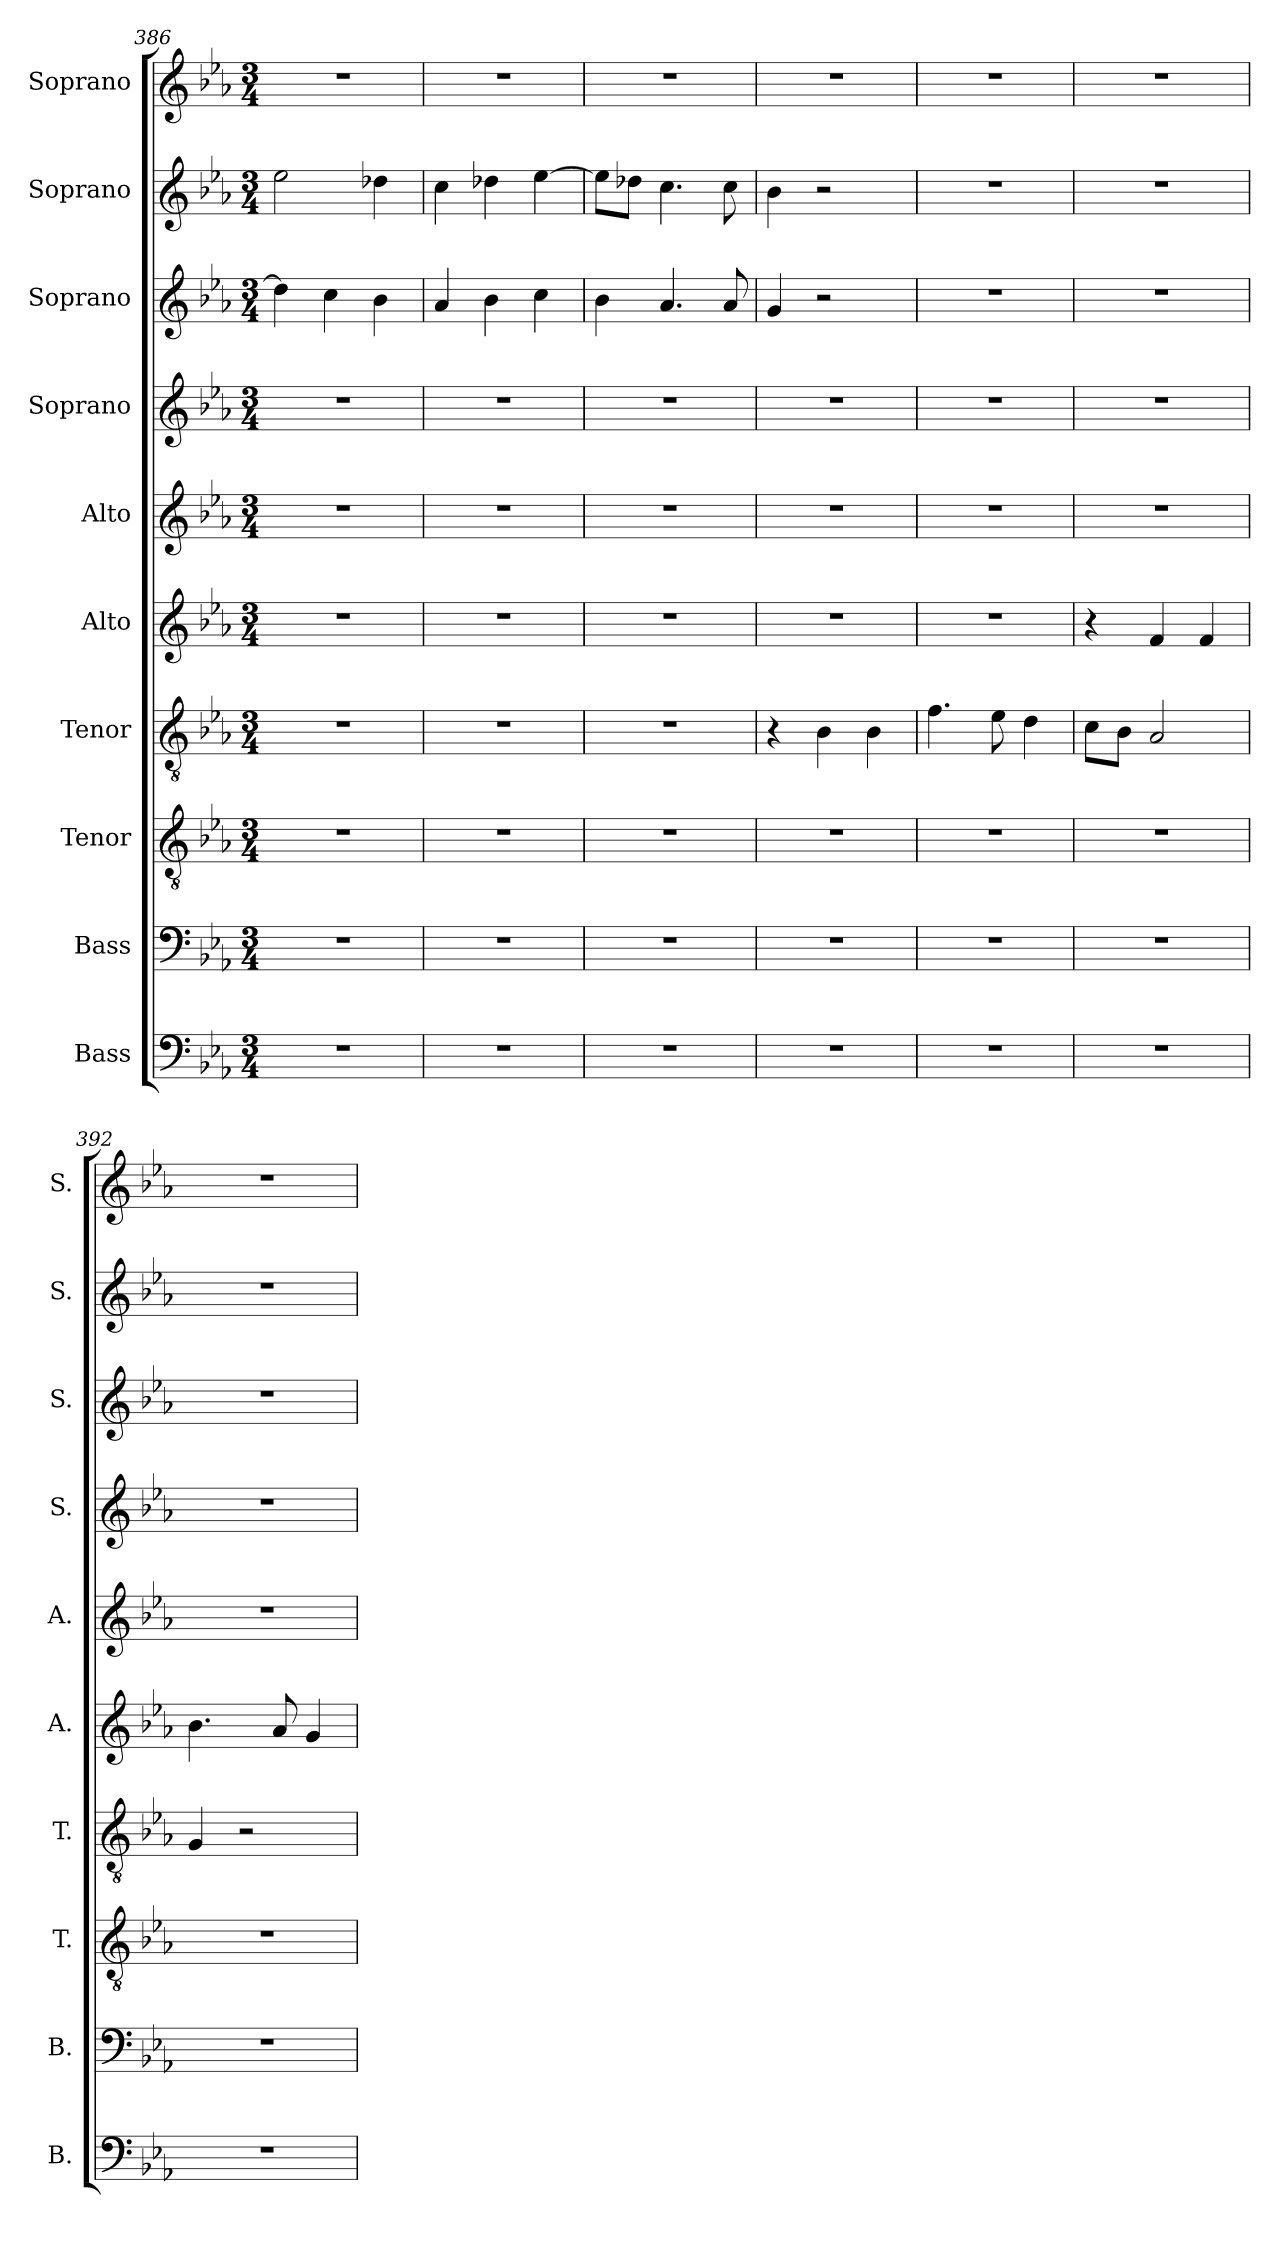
**kern	**kern	**kern	**kern	**kern	**kern	**kern	**kern	**kern	**kern
*part10	*part9	*part8	*part7	*part6	*part5	*part4	*part3	*part2	*part1
*staff10	*staff9	*staff8	*staff7	*staff6	*staff5	*staff4	*staff3	*staff2	*staff1
*I"Bass	*I"Bass	*I"Tenor	*I"Tenor	*I"Alto	*I"Alto	*I"Soprano	*I"Soprano	*I"Soprano	*I"Soprano
*I'B.	*I'B.	*I'T.	*I'T.	*I'A.	*I'A.	*I'S.	*I'S.	*I'S.	*I'S.
*clefF4	*clefF4	*clefGv2	*clefGv2	*clefG2	*clefG2	*clefG2	*clefG2	*clefG2	*clefG2
*k[b-e-a-]	*k[b-e-a-]	*k[b-e-a-]	*k[b-e-a-]	*k[b-e-a-]	*k[b-e-a-]	*k[b-e-a-]	*k[b-e-a-]	*k[b-e-a-]	*k[b-e-a-]
*M3/4	*M3/4	*M3/4	*M3/4	*M3/4	*M3/4	*M3/4	*M3/4	*M3/4	*M3/4
=386	=386	=386	=386	=386	=386	=386	=386	=386	=386
2.r	2.r	2.r	2.r	2.r	2.r	2.r	4dd-\]	2ee-\	2.r
.	.	.	.	.	.	.	4cc\	.	.
.	.	.	.	.	.	.	4b-\	4dd-X\	.
=387	=387	=387	=387	=387	=387	=387	=387	=387	=387
2.r	2.r	2.r	2.r	2.r	2.r	2.r	4a-/	4cc\	2.r
.	.	.	.	.	.	.	4b-\	4dd-X\	.
.	.	.	.	.	.	.	4cc\	[4ee-\	.
=388	=388	=388	=388	=388	=388	=388	=388	=388	=388
2.r	2.r	2.r	2.r	2.r	2.r	2.r	4b-\	8ee-\L]	2.r
.	.	.	.	.	.	.	.	8dd-X\J	.
.	.	.	.	.	.	.	4.a-/	4.cc\	.
.	.	.	.	.	.	.	8a-/	8cc\	.
=389	=389	=389	=389	=389	=389	=389	=389	=389	=389
2.r	2.r	2.r	4r	2.r	2.r	2.r	4g/	4b-\	2.r
.	.	.	4B-\	.	.	.	2r	2r	.
.	.	.	4B-\	.	.	.	.	.	.
=390	=390	=390	=390	=390	=390	=390	=390	=390	=390
2.r	2.r	2.r	4.f\	2.r	2.r	2.r	2.r	2.r	2.r
.	.	.	8e-\	.	.	.	.	.	.
.	.	.	4d\	.	.	.	.	.	.
=391	=391	=391	=391	=391	=391	=391	=391	=391	=391
2.r	2.r	2.r	8c\L	4r	2.r	2.r	2.r	2.r	2.r
.	.	.	8B-\J	.	.	.	.	.	.
.	.	.	2A-/	4f/	.	.	.	.	.
.	.	.	.	4f/	.	.	.	.	.
=392	=392	=392	=392	=392	=392	=392	=392	=392	=392
2.r	2.r	2.r	4G/	4.b-\	2.r	2.r	2.r	2.r	2.r
.	.	.	2r	.	.	.	.	.	.
.	.	.	.	8a-/	.	.	.	.	.
.	.	.	.	4g/	.	.	.	.	.
=	=	=	=	=	=	=	=	=	=
*-	*-	*-	*-	*-	*-	*-	*-	*-	*-
